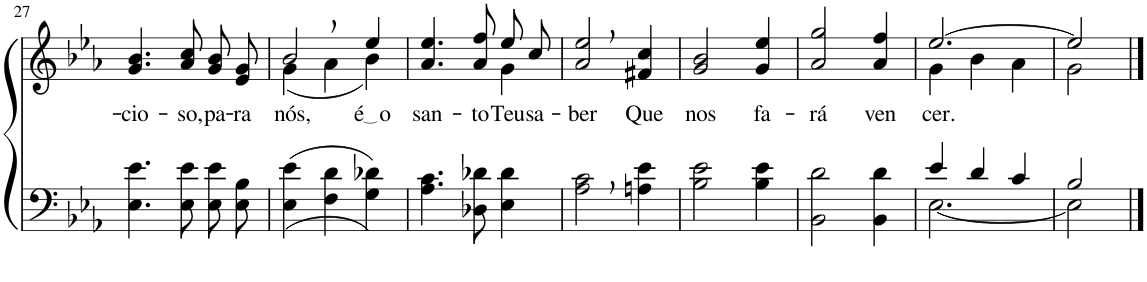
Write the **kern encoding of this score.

**kern	**kern	**text
*part2	*part1	*part1
*staff2	*staff1	*staff1
*I"Parte III e IV	*I"Parte I e II	*
!!LO:PB:g=z
*clefF4	*clefG2	*
*Trd2c3	*Trd2c3	*
*k[b-e-a-]	*k[b-e-a-]	*
*M3/4	*M3/4	*
=27	=27	=27
!	!	!LO:LY:b
4.E-\ 4.e-\	4.g/ 4.b-/	-cio-
!	!	!LO:LY:b
8E-\ 8e-\	8a-/ 8cc/	-so,
!	!	!LO:LY:b
8E-\ 8e-\L	8g/ 8b-/L	pa-
!	!	!LO:LY:b
8E-\ 8B-\J	8e-/ 8g/J	-ra
=28	=28	=28
*	*^	*
!	!	!	!LO:LY:b
((4E-\ 4e-\	2b-,/	4g\	-nós,
4F\ 4d\	.	4a-\	.
!	!	!	!LO:LY:b
4G\ 4d-X\))	4ee-/	4b-\	é o
=29	=29	=29	=29
!	!	!	!LO:LY:b
4.A-\ 4.c\	4.a-/ 4.ee-/	2ryy	san-
!	!	!	!LO:LY:b
8D-X\ 8d-X\	8a-/ 8ff/	.	-to
!	!	!	!LO:LY:b
4E-\ 4d-\	8ee-/L	4g\	Teu
!	!	!	!LO:LY:b
.	8cc/J	.	sa-
*	*v	*v	*
=30	=30	=30
!	!	!LO:LY:b
2A-\, 2c\,	2a-/, 2ee-/,	-ber
!	!	!LO:LY:b
4An\ 4e-\	4f#X/ 4cc/	Que
=31	=31	=31
!	!	!LO:LY:b
2B-\ 2e-\	2g/ 2b-/	nos
!	!	!LO:LY:b
4B-\ 4e-\	4g/ 4ee-/	fa-
=32	=32	=32
!	!	!LO:LY:b
2BB-\ 2d\	2a-/ 2gg/	-rá
!	!	!LO:LY:b
4BB-\ 4d\	4a-/ 4ff/	ven-
=33	=33	=33
*^	*^	*
!	!	!	!	!LO:LY:b
4e-/	[2.E-\	[2.ee-/	4g\	-cer.
4d/	.	.	4b-\	.
4c/	.	.	4a-\	.
=34	=34	=34	=34	=34
2B-/	2E-\]	2ee-/]	2g\	.
*v	*v	*	*	*
*	*v	*v	*
==	==	==
*-	*-	*-
